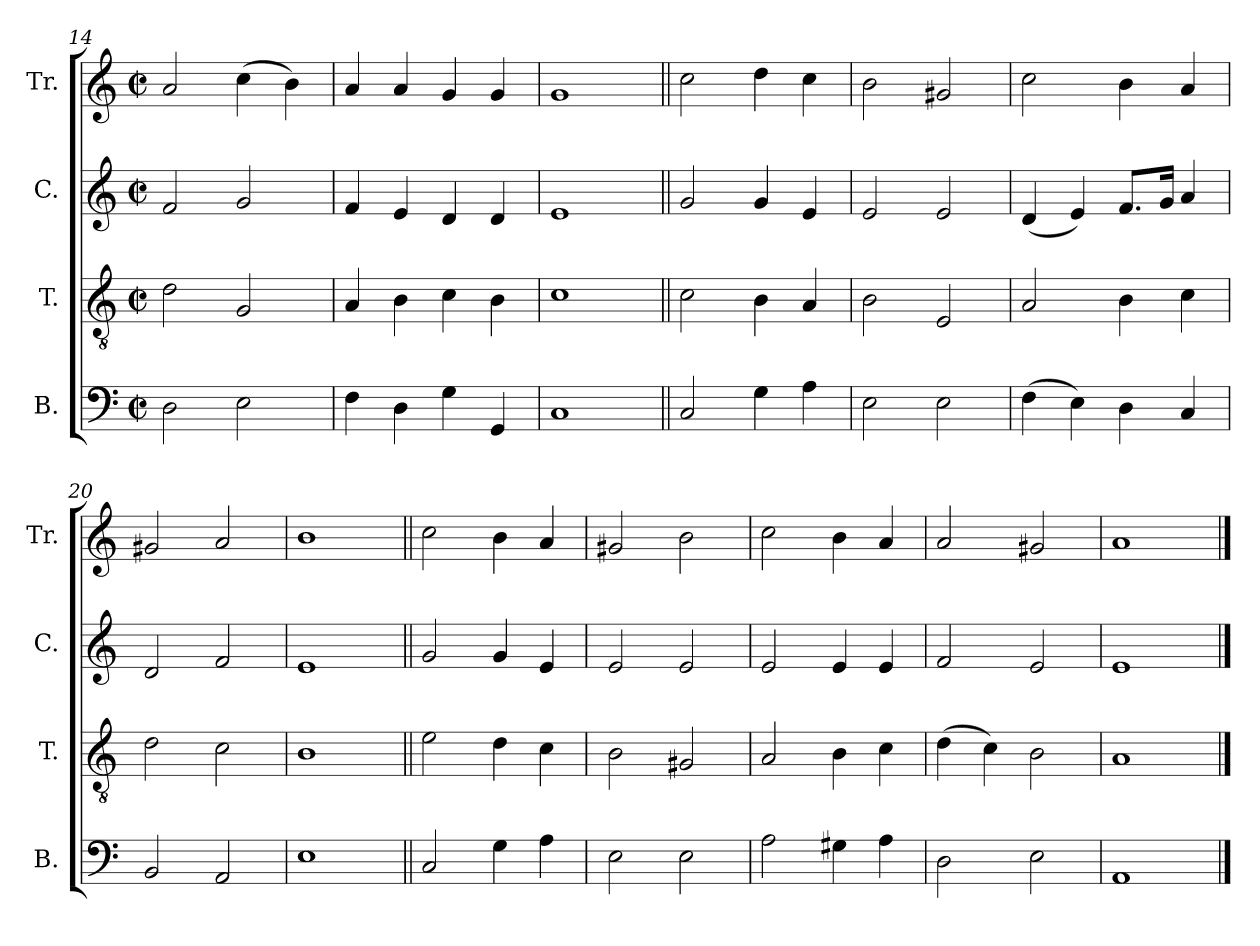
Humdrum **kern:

**kern	**kern	**kern	**kern
*part4	*part3	*part2	*part1
*staff4	*staff3	*staff2	*staff1
*I"B.	*I"T.	*I"C.	*I"Tr.
*I'B.	*I'T.	*I'C.	*I'Tr.
*clefF4	*clefGv2	*clefG2	*clefG2
*k[]	*k[]	*k[]	*k[]
*M2/2	*M2/2	*M2/2	*M2/2
*met(c|)	*met(c|)	*met(c|)	*met(c|)
=14	=14	=14	=14
2D\	2d\	2f/	2a/
2E\	2G/	2g/	(>4cc\
.	.	.	4b\)
=15	=15	=15	=15
4F\	4A/	4f/	4a/
4D\	4B\	4e/	4a/
4G\	4c\	4d/	4g/
4GG/	4B\	4d/	4g/
=16	=16	=16	=16
1C	1c	1e	1g
=17||	=17||	=17||	=17||
2C/	2c\	2g/	2cc\
4G\	4B\	4g/	4dd\
4A\	4A/	4e/	4cc\
=18	=18	=18	=18
2E\	2B\	2e/	2b\
2E\	2E/	2e/	2g#X/
=19	=19	=19	=19
(>4F\	2A/	(<4d/	2cc\
4E\)	.	4e/)	.
4D\	4B\	8.f/L	4b\
.	.	16g/Jk	.
4C/	4c\	4a/	4a/
=20	=20	=20	=20
2BB/	2d\	2d/	2g#X/
2AA/	2c\	2f/	2a/
=21	=21	=21	=21
1E	1B	1e	1b
=22||	=22||	=22||	=22||
2C/	2e\	2g/	2cc\
4G\	4d\	4g/	4b\
4A\	4c\	4e/	4a/
=23	=23	=23	=23
2E\	2B\	2e/	2g#X/
2E\	2G#X/	2e/	2b\
=24	=24	=24	=24
2A\	2A/	2e/	2cc\
4G#X\	4B\	4e/	4b\
4A\	4c\	4e/	4a/
=25	=25	=25	=25
2D\	(>4d\	2f/	2a/
.	4c\)	.	.
2E\	2B\	2e/	2g#X/
=26	=26	=26	=26
1AA	1A	1e	1a
==	==	==	==
*-	*-	*-	*-
